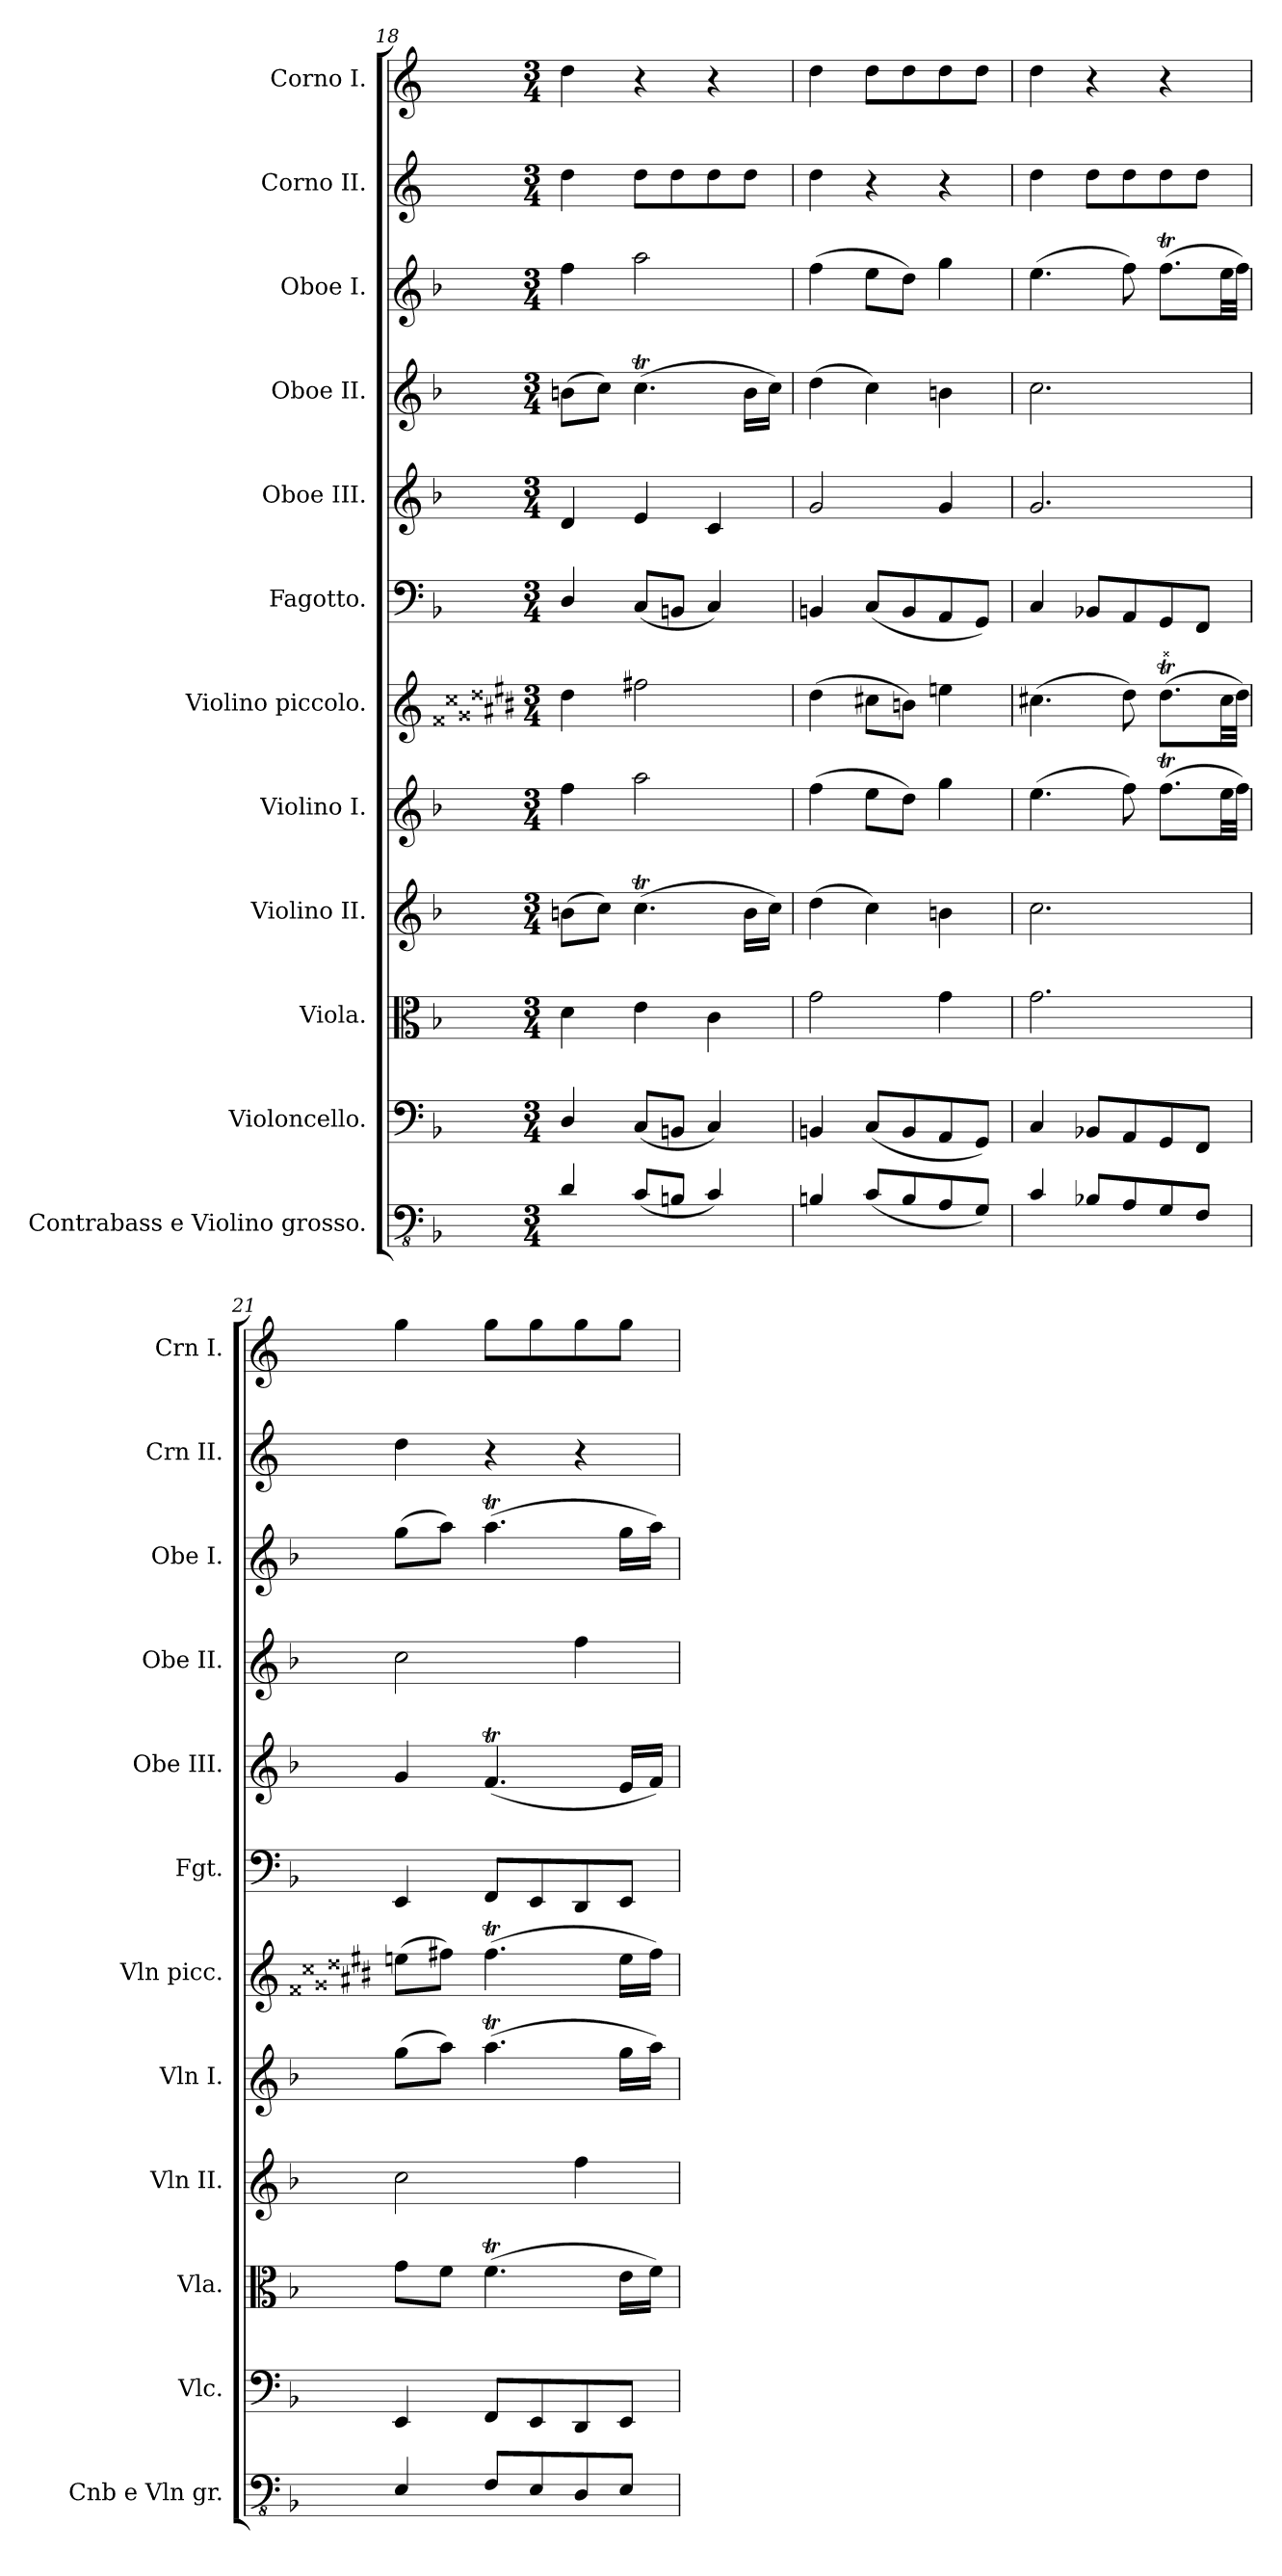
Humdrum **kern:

**kern	**kern	**kern	**kern	**kern	**kern	**kern	**kern	**kern	**kern	**kern	**kern
*part12	*part11	*part10	*part9	*part8	*part7	*part6	*part5	*part4	*part3	*part2	*part1
*staff12	*staff11	*staff10	*staff9	*staff8	*staff7	*staff6	*staff5	*staff4	*staff3	*staff2	*staff1
*I"Contrabass e Violino grosso.	*I"Violoncello.	*I"Viola.	*I"Violino II.	*I"Violino I.	*I"Violino piccolo.	*I"Fagotto.	*I"Oboe III.	*I"Oboe II.	*I"Oboe I.	*I"Corno II.	*I"Corno I.
*I'Cnb e Vln gr.	*I'Vlc.	*I'Vla.	*I'Vln II.	*I'Vln I.	*I'Vln picc.	*I'Fgt.	*I'Obe III.	*I'Obe II.	*I'Obe I.	*I'Crn II.	*I'Crn I.
*clefFv4	*clefF4	*clefC3	*clefG2	*clefG2	*clefG2	*clefF4	*clefG2	*clefG2	*clefG2	*clefG2	*clefG2
*ITrd7c12	*	*	*	*	*ITrd-1c-3	*	*	*	*	*ITrd4c7	*ITrd4c7
*k[b-]	*k[b-]	*k[b-]	*k[b-]	*k[b-]	*k[f##c##g##d##a#e#b#]	*k[b-]	*k[b-]	*k[b-]	*k[b-]	*k[b-]	*k[b-]
*M3/4	*M3/4	*M3/4	*M3/4	*M3/4	*M3/4	*M3/4	*M3/4	*M3/4	*M3/4	*M3/4	*M3/4
=18	=18	=18	=18	=18	=18	=18	=18	=18	=18	=18	=18
4DD/	4D/	4d\	(>8bn\L	4ff\	4ee#\	4D/	4d/	(>8bn\L	4ff\	4g\	4g\
.	.	.	8cc\J)	.	.	.	.	8cc\J)	.	.	.
(<8CC/L	(<8C/L	4e\	(>4.ccT\	2aa\	2gg##\	(<8C/L	4e/	(>4.ccT\	2aa\	8g\L	4r
8BBBn/J	8BBn/J	.	.	.	.	8BBn/J	.	.	.	8g\	.
4CC/)	4C/)	4c\	.	.	.	4C/)	4c/	.	.	8g\	4r
.	.	.	16b\LL	.	.	.	.	16b\LL	.	8g\J	.
.	.	.	16cc\JJ)	.	.	.	.	16cc\JJ)	.	.	.
=19	=19	=19	=19	=19	=19	=19	=19	=19	=19	=19	=19
4BBBn/	4BBn/	2g\	(>4dd\	(>4ff\	(>4ee#\	4BBn/	2g/	(>4dd\	(>4ff\	4g\	4g\
(<8CC/L	(<8C/L	.	4cc\)	8ee\L	8dd##\L	(<8C/L	.	4cc\)	8ee\L	4r	8g\L
8BBB/	8BB/	.	.	8dd\J)	8cc##\J)	8BB/	.	.	8dd\J)	.	8g\
8AAA/	8AA/	4g\	4bn\	4gg\	4ff##\	8AA/	4g/	4bn\	4gg\	4r	8g\
8GGG/J)	8GG/J)	.	.	.	.	8GG/J)	.	.	.	.	8g\J
=20	=20	=20	=20	=20	=20	=20	=20	=20	=20	=20	=20
4CC/	4C/	2.g\	2.cc\	(>4.ee\	(>4.dd##\	4C/	2.g/	2.cc\	(>4.ee\	4g\	4g\
8BBB-X/L	8BB-X/L	.	.	.	.	8BB-X/L	.	.	.	8g\L	4r
8AAA/	8AA/	.	.	8ff\)	8ee#\)	8AA/	.	.	8ff\)	8g\	.
8GGG/	8GG/	.	.	(>8.ffT\L	(>8.ee#T\L	8GG/	.	.	(>8.ffT\L	8g\	4r
8FFF/J	8FF/J	.	.	.	.	8FF/J	.	.	.	8g\J	.
.	.	.	.	32ee\LL	32dd##\LL	.	.	.	32ee\LL	.	.
.	.	.	.	32ff\JJJ)	32ee#\JJJ)	.	.	.	32ff\JJJ)	.	.
!!LO:PB:g=z
=21	=21	=21	=21	=21	=21	=21	=21	=21	=21	=21	=21
4EEE/	4EE/	8g\L	2cc\	(>8gg\L	(>8ff##\L	4EE/	4g/	2cc\	(>8gg\L	4g\	4cc\
.	.	8f\J	.	8aa\J)	8gg##\J)	.	.	.	8aa\J)	.	.
8FFF/L	8FF/L	(>4.fT\	.	(>4.aat\	(>4.gg##t\	8FF/L	(<4.fT/	.	(>4.aat\	4r	8cc\L
8EEE/	8EE/	.	.	.	.	8EE/	.	.	.	.	8cc\
8DDD/	8DD/	.	4ff\	.	.	8DD/	.	4ff\	.	4r	8cc\
8EEE/J	8EE/J	16e\LL	.	16gg\LL	16ff##\LL	8EE/J	16e/LL	.	16gg\LL	.	8cc\J
.	.	16f\JJ)	.	16aa\JJ)	16gg##\JJ)	.	16f/JJ)	.	16aa\JJ)	.	.
=	=	=	=	=	=	=	=	=	=	=	=
*-	*-	*-	*-	*-	*-	*-	*-	*-	*-	*-	*-
